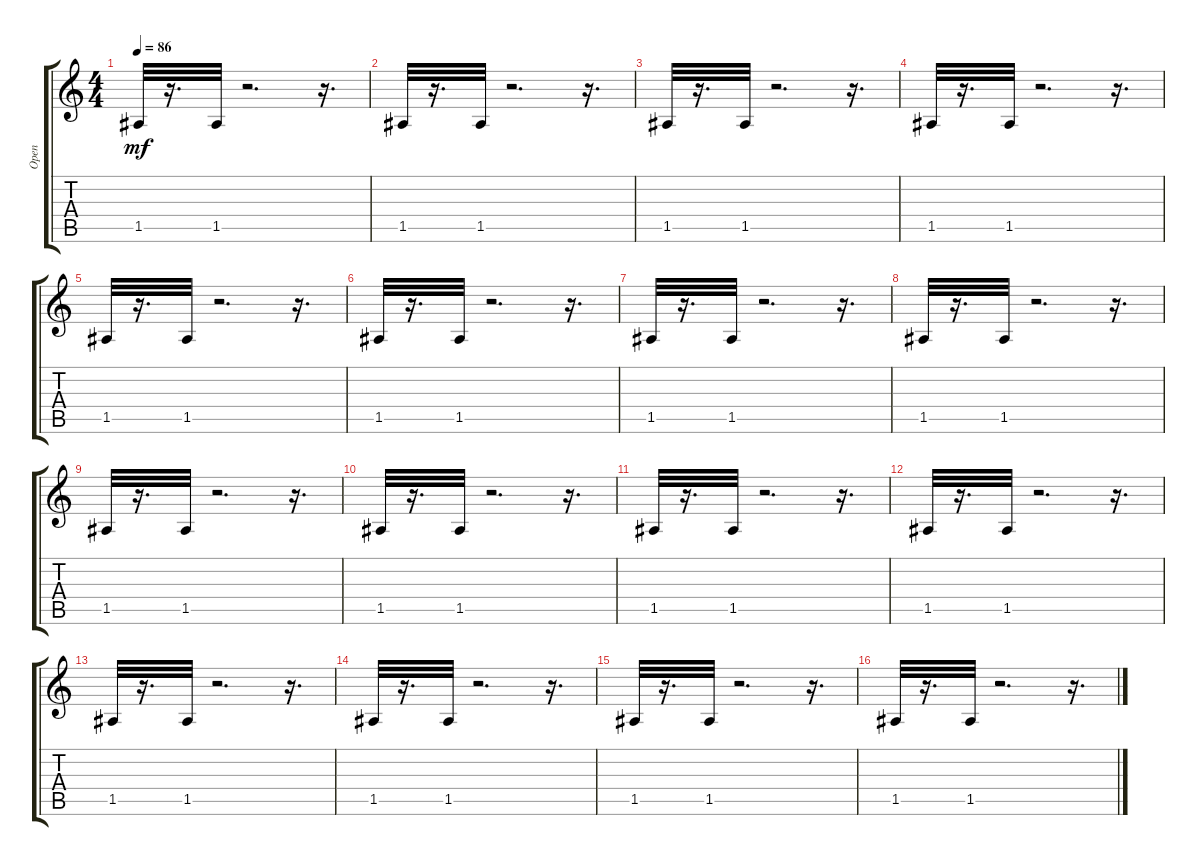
\track ("Open" "Open") {instrument synthbass1}
\staff {score tabs}
\tuning (E4 B3 G3 D3 A2 E2) {hide}
\ts (4 4)
\tempo 86
\clef g2
\ks c
1.5.32{dy mf} r.16{d} 1.5.32 r.2{d} r.16{d} |
1.5.32 r.16{d} 1.5.32 r.2{d} r.16{d} |
1.5.32 r.16{d} 1.5.32 r.2{d} r.16{d} |
1.5.32 r.16{d} 1.5.32 r.2{d} r.16{d} |
1.5.32 r.16{d} 1.5.32 r.2{d} r.16{d} |
1.5.32 r.16{d} 1.5.32 r.2{d} r.16{d} |
1.5.32 r.16{d} 1.5.32 r.2{d} r.16{d} |
1.5.32 r.16{d} 1.5.32 r.2{d} r.16{d} |
1.5.32 r.16{d} 1.5.32 r.2{d} r.16{d} |
1.5.32 r.16{d} 1.5.32 r.2{d} r.16{d} |
1.5.32 r.16{d} 1.5.32 r.2{d} r.16{d} |
1.5.32 r.16{d} 1.5.32 r.2{d} r.16{d} |
1.5.32 r.16{d} 1.5.32 r.2{d} r.16{d} |
1.5.32 r.16{d} 1.5.32 r.2{d} r.16{d} |
1.5.32 r.16{d} 1.5.32 r.2{d} r.16{d} |
1.5.32 r.16{d} 1.5.32 r.2{d} r.16{d}
